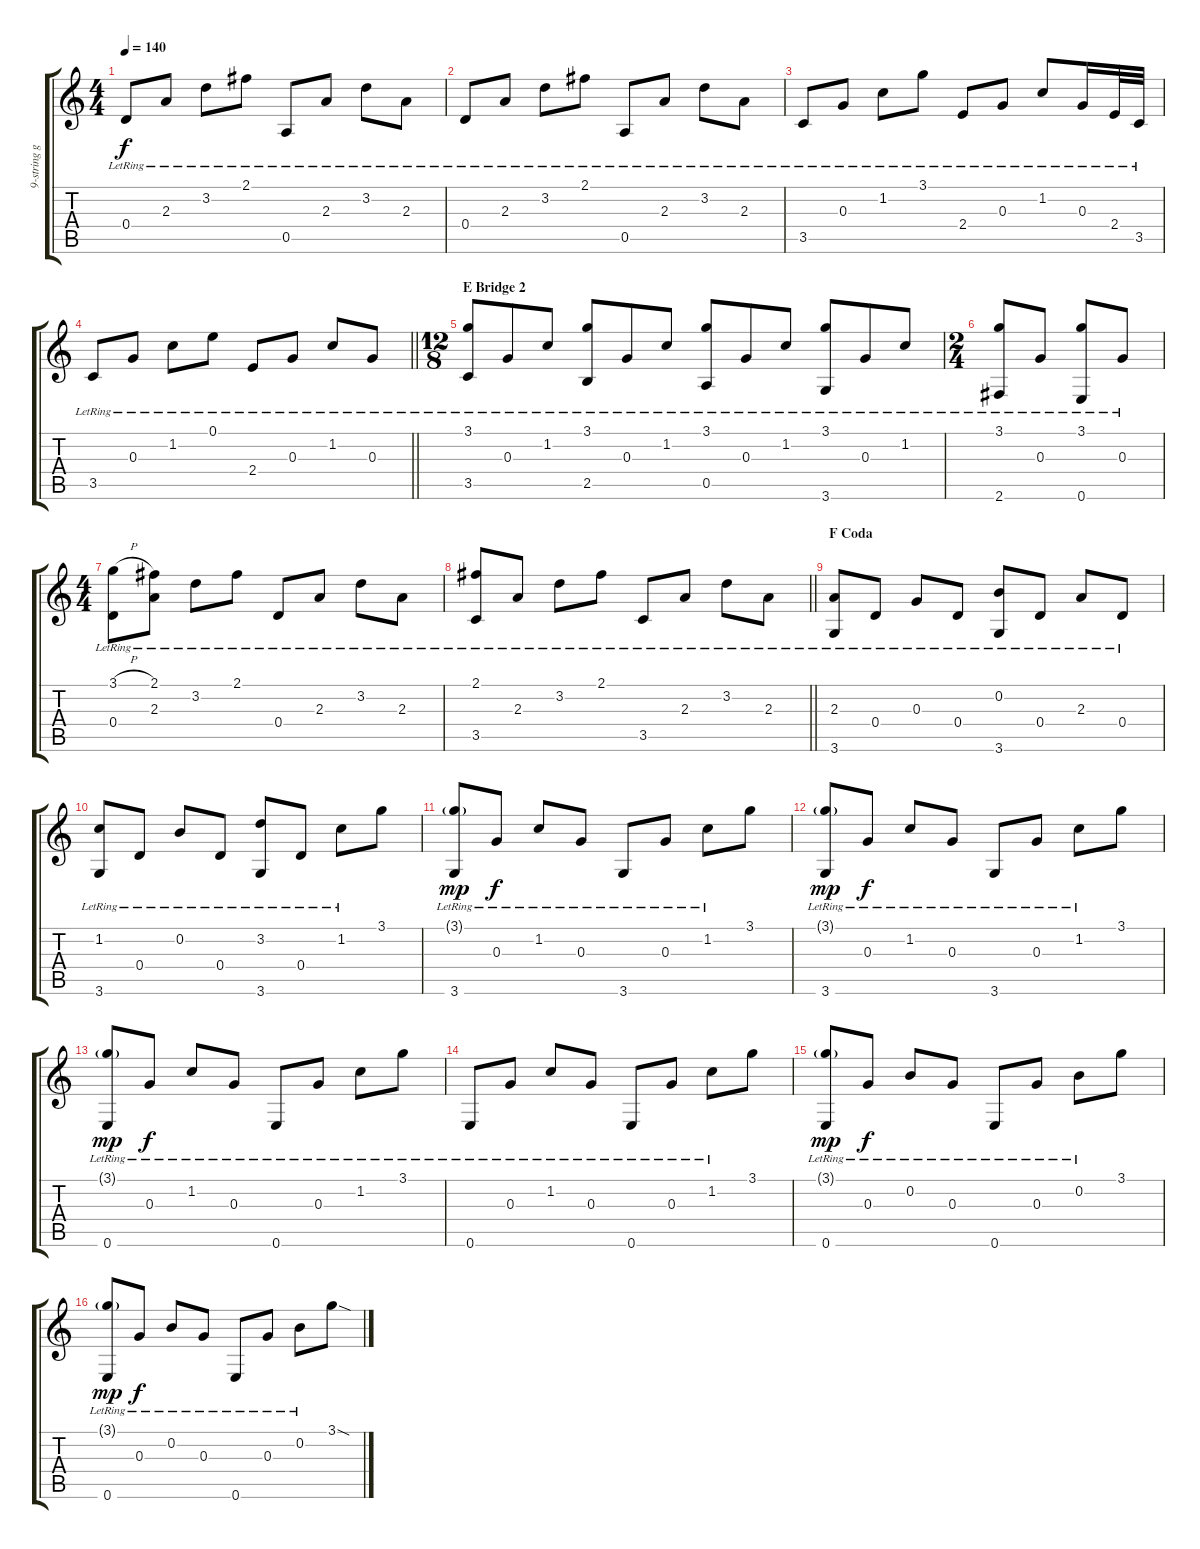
\track ("9-string guitar" "9-string g") {instrument acousticguitarnylon}
\staff {score tabs}
\tuning (E4 B3 G3 D3 A2 E2) {hide}
\ts (4 4)
\tempo 140
\clef g2
\ks c
0.4{lr}.8{dy f} 2.3{lr}.8 3.2{lr}.8 2.1{lr}.8 0.5{lr}.8 2.3{lr}.8 3.2{lr}.8 2.3{lr}.8 |
0.4{lr}.8 2.3{lr}.8 3.2{lr}.8 2.1{lr}.8 0.5{lr}.8 2.3{lr}.8 3.2{lr}.8 2.3{lr}.8 |
3.5{lr}.8 0.3{lr}.8 1.2{lr}.8 3.1{lr}.8 2.4{lr}.8 0.3{lr}.8 1.2{lr}.8 0.3{lr}.16 2.4{lr}.32 3.5{lr}.32 |
\barLineRight lightlight
3.5{lr}.8 0.3{lr}.8 1.2{lr}.8 0.1{lr}.8 2.4{lr}.8 0.3{lr}.8 1.2{lr}.8 0.3{lr}.8 |
\ts (12 8)
\section ("" "E Bridge 2")
(3.1{lr} 3.5{lr}).8 0.3{lr}.8 1.2{lr}.8 (3.1{lr} 2.5{lr}).8 0.3{lr}.8 1.2{lr}.8 (3.1{lr} 0.5{lr}).8 0.3{lr}.8 1.2{lr}.8 (3.1{lr} 3.6{lr}).8 0.3{lr}.8 1.2{lr}.8 |
\ts (2 4)
(3.1{lr} 2.6{lr}).8 0.3{lr}.8 (3.1{lr} 0.6{lr}).8 0.3{lr}.8 |
\ts (4 4)
(3.1{h} 0.4{lr}).8 (2.1{lr} 2.3{lr}).8 3.2{lr}.8 2.1{lr}.8 0.4{lr}.8 2.3{lr}.8 3.2{lr}.8 2.3{lr}.8 |
\barLineRight lightlight
(2.1{lr} 3.5{lr}).8 2.3{lr}.8 3.2{lr}.8 2.1{lr}.8 3.5{lr}.8 2.3{lr}.8 3.2{lr}.8 2.3{lr}.8 |
\section ("" "F Coda")
(2.3{lr} 3.6{lr}).8 0.4{lr}.8 0.3{lr}.8 0.4{lr}.8 (0.2{lr} 3.6{lr}).8 0.4{lr}.8 2.3{lr}.8 0.4{lr}.8 |
(1.2{lr} 3.6{lr}).8 0.4{lr}.8 0.2{lr}.8 0.4{lr}.8 (3.2{lr} 3.6{lr}).8 0.4{lr}.8 1.2{lr}.8 3.1.8 |
(3.1{g lr} 3.6{lr}).8{dy mp} 0.3{lr}.8{dy f} 1.2{lr}.8 0.3{lr}.8 3.6{lr}.8 0.3{lr}.8 1.2{lr}.8 3.1.8 |
(3.1{g lr} 3.6{lr}).8{dy mp} 0.3{lr}.8{dy f} 1.2{lr}.8 0.3{lr}.8 3.6{lr}.8 0.3{lr}.8 1.2{lr}.8 3.1.8 |
(3.1{g lr} 0.6{lr}).8{dy mp} 0.3{lr}.8{dy f} 1.2{lr}.8 0.3{lr}.8 0.6{lr}.8 0.3{lr}.8 1.2{lr}.8 3.1{lr}.8 |
0.6{lr}.8 0.3{lr}.8 1.2{lr}.8 0.3{lr}.8 0.6{lr}.8 0.3{lr}.8 1.2{lr}.8 3.1.8 |
(3.1{g lr} 0.6{lr}).8{dy mp} 0.3{lr}.8{dy f} 0.2{lr}.8 0.3{lr}.8 0.6{lr}.8 0.3{lr}.8 0.2{lr}.8 3.1.8 |
(3.1{g lr} 0.6{lr}).8{dy mp} 0.3{lr}.8{dy f} 0.2{lr}.8 0.3{lr}.8 0.6{lr}.8 0.3{lr}.8 0.2{lr}.8 3.1{sod}.8
